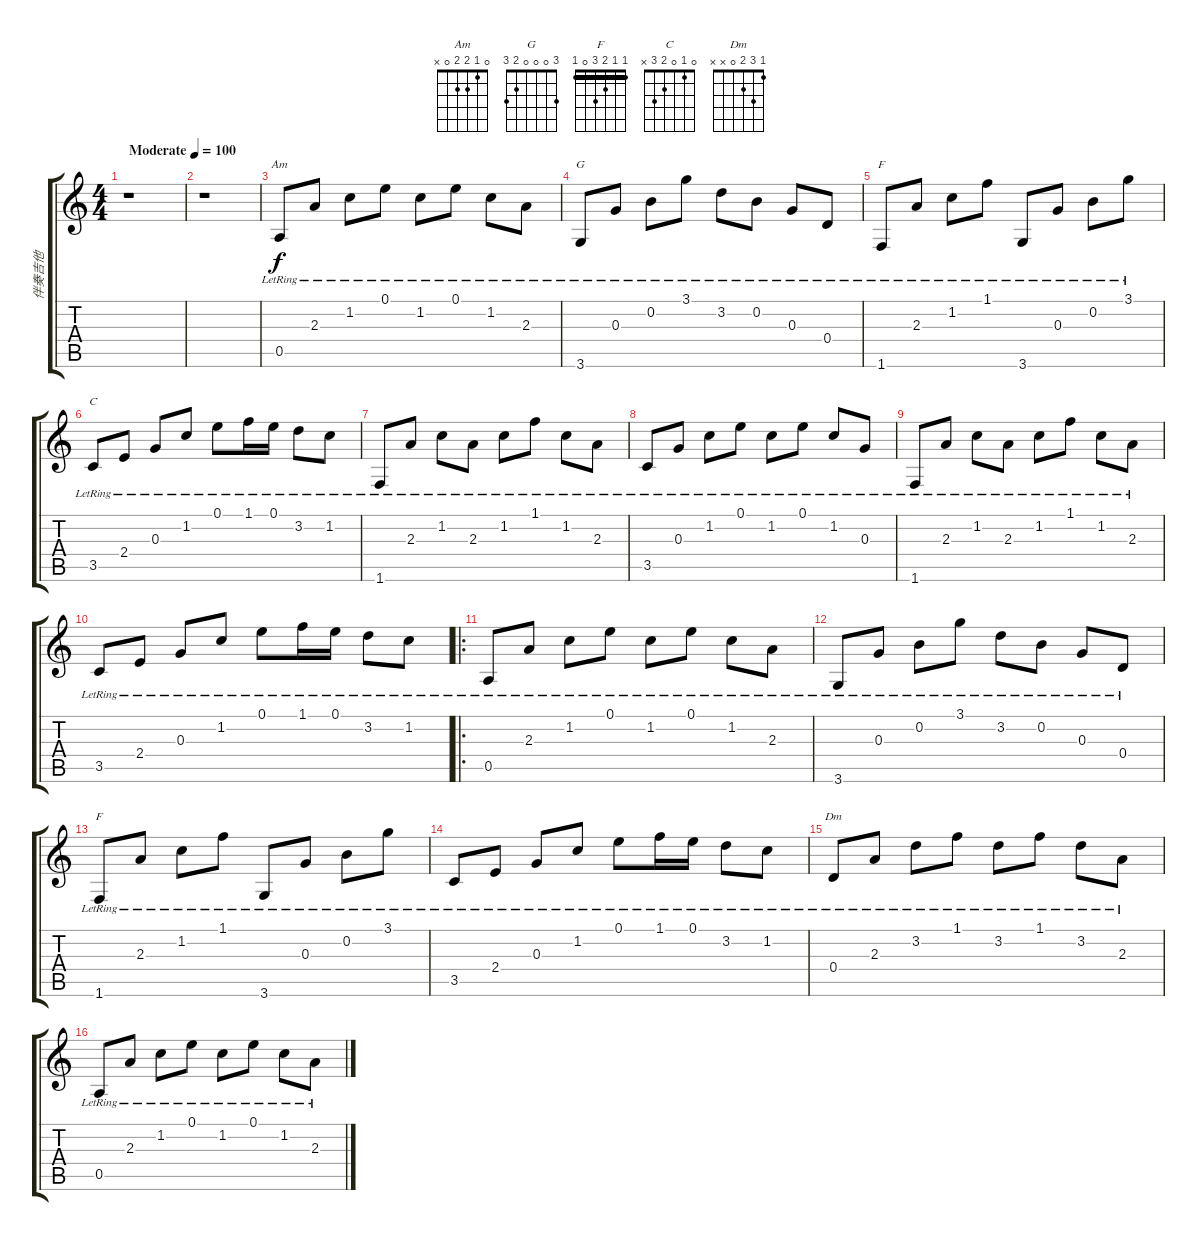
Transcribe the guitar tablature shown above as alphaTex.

\track ("伴奏吉他" "伴奏吉他") {solo instrument electricguitarjazz}
\staff {score tabs}
\tuning (E4 B3 G3 D3 A2 E2) {hide}
\chord ("Am" 0 1 2 2 0 x)
\chord ("G" 3 0 0 0 2 3)
\chord ("F" 5 1 2 x x 1) {barre 1}
\chord ("C" 0 1 0 2 3 x)
\chord ("F" 1 1 2 3 0 1) {barre 1}
\chord ("Dm" 1 3 2 0 x x)
\ts (4 4)
\tempo (100 "Moderate")
\clef g2
\ks c
r.1{dy f instrument electricguitarjazz} |
r.1 |
0.5{lr}.8{ch "Am"} 2.3{lr}.8 1.2{lr}.8 0.1{lr}.8 1.2{lr}.8 0.1{lr}.8 1.2{lr}.8 2.3{lr}.8 |
3.6{lr}.8{ch "G"} 0.3{lr}.8 0.2{lr}.8 3.1{lr}.8 3.2{lr}.8 0.2{lr}.8 0.3{lr}.8{txt ""} 0.4{lr}.8 |
1.6{lr}.8{ch "F"} 2.3{lr}.8 1.2{lr}.8 1.1{lr}.8 3.6{lr}.8 0.3{lr}.8 0.2{lr}.8 3.1{lr}.8 |
3.5{lr}.8{ch "C"} 2.4{lr}.8 0.3{lr}.8 1.2{lr}.8 0.1{lr}.8 1.1{lr}.16 0.1{lr}.16 3.2{lr}.8 1.2{lr}.8 |
1.6{lr}.8 2.3{lr}.8 1.2{lr}.8 2.3{lr}.8 1.2{lr}.8 1.1{lr}.8 1.2{lr}.8 2.3{lr}.8 |
3.5{lr}.8 0.3{lr}.8 1.2{lr}.8 0.1{lr}.8 1.2{lr}.8 0.1{lr}.8 1.2{lr}.8 0.3{lr}.8 |
1.6{lr}.8 2.3{lr}.8 1.2{lr}.8 2.3{lr}.8 1.2{lr}.8 1.1{lr}.8 1.2{lr}.8 2.3{lr}.8 |
3.5{lr}.8 2.4{lr}.8 0.3{lr}.8 1.2{lr}.8 0.1{lr}.8 1.1{lr}.16 0.1{lr}.16 3.2{lr}.8 1.2{lr}.8 |
\ro
0.5{lr}.8 2.3{lr}.8 1.2{lr}.8 0.1{lr}.8 1.2{lr}.8 0.1{lr}.8 1.2{lr}.8 2.3{lr}.8 |
3.6{lr}.8 0.3{lr}.8 0.2{lr}.8 3.1{lr}.8 3.2{lr}.8 0.2{lr}.8 0.3{lr}.8 0.4{lr}.8 |
1.6{lr}.8{ch "F"} 2.3{lr}.8 1.2{lr}.8 1.1{lr}.8 3.6{lr}.8 0.3{lr}.8 0.2{lr}.8 3.1{lr}.8 |
3.5{lr}.8 2.4{lr}.8 0.3{lr}.8 1.2{lr}.8 0.1{lr}.8 1.1{lr}.16 0.1{lr}.16 3.2{lr}.8 1.2{lr}.8 |
0.4{lr}.8{ch "Dm"} 2.3{lr}.8 3.2{lr}.8 1.1{lr}.8 3.2{lr}.8 1.1{lr}.8 3.2{lr}.8 2.3{lr}.8 |
0.5{lr}.8 2.3{lr}.8 1.2{lr}.8 0.1{lr}.8 1.2{lr}.8 0.1{lr}.8 1.2{lr}.8 2.3{lr}.8
